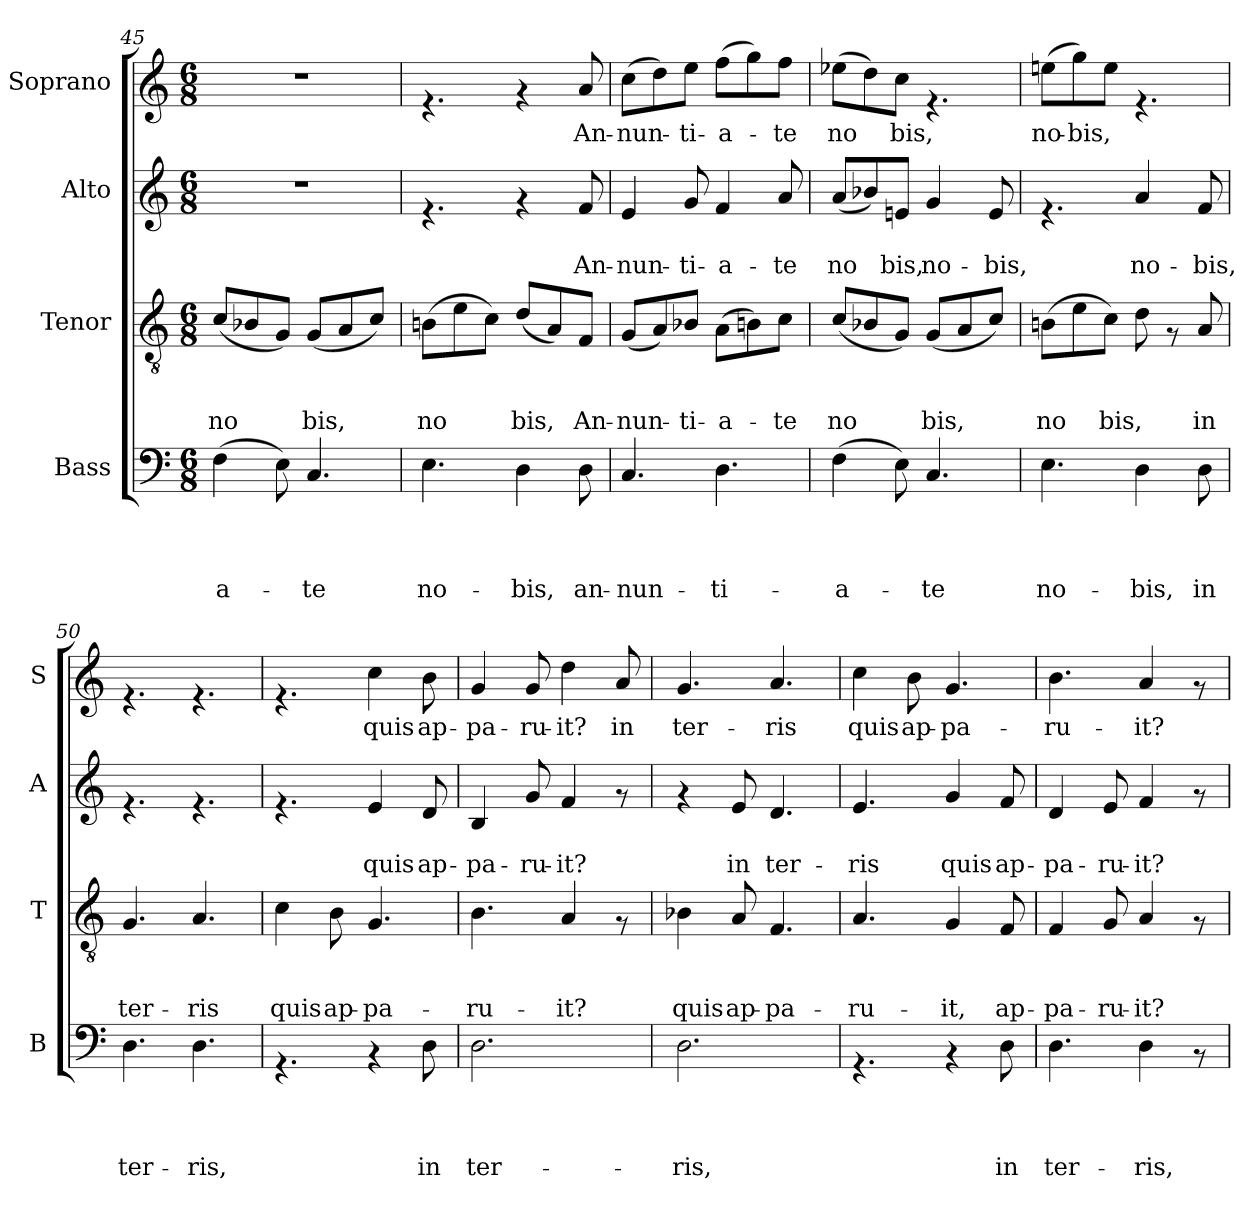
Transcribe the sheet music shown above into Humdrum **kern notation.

**kern	**text	**text	**text	**text	**kern	**text	**text	**text	**kern	**text	**text	**kern	**text
*part4	*part4	*part4	*part4	*part4	*part3	*part3	*part3	*part3	*part2	*part2	*part2	*part1	*part1
*staff4	*staff4	*staff4	*staff4	*staff4	*staff3	*staff3	*staff3	*staff3	*staff2	*staff2	*staff2	*staff1	*staff1
*I"Bass	*	*	*	*	*I"Tenor	*	*	*	*I"Alto	*	*	*I"Soprano	*
*I'B	*	*	*	*	*I'T	*	*	*	*I'A	*	*	*I'S	*
*clefF4	*	*	*	*	*clefGv2	*	*	*	*clefG2	*	*	*clefG2	*
*k[]	*	*	*	*	*k[]	*	*	*	*k[]	*	*	*k[]	*
*C:	*	*	*	*	*C:	*	*	*	*C:	*	*	*C:	*
*M6/8	*	*	*	*	*M6/8	*	*	*	*M6/8	*	*	*M6/8	*
=45	=45	=45	=45	=45	=45	=45	=45	=45	=45	=45	=45	=45	=45
!	!	!	!	!LO:LY:b:rj	!	!	!	!LO:LY:b	!	!	!	!	!
(>4F\	.	.	.	-a-	(<8c/L	.	.	no	2.r	.	.	2.r	.
.	.	.	.	.	8B-X/	.	.	.	.	.	.	.	.
8E\)	.	.	.	.	8G/J)	.	.	.	.	.	.	.	.
!	!	!	!	!LO:LY:b:rj	!	!	!	!LO:LY:b	!	!	!	!	!
4.C/	.	.	.	-te	(<8G/L	.	.	bis,	.	.	.	.	.
.	.	.	.	.	8A/	.	.	.	.	.	.	.	.
.	.	.	.	.	8c/J)	.	.	.	.	.	.	.	.
!!LO:PB:g=z
=46	=46	=46	=46	=46	=46	=46	=46	=46	=46	=46	=46	=46	=46
!	!	!	!	!LO:LY:b:rj	!	!	!	!LO:LY:b	!	!	!	!	!
4.E\	.	.	.	no-	(>8Bni\L	.	.	no	4.rf	.	.	4.rf	.
.	.	.	.	.	8e\	.	.	.	.	.	.	.	.
.	.	.	.	.	8c\J)	.	.	.	.	.	.	.	.
!	!	!	!	!LO:LY:b:rj	!	!	!	!LO:LY:b	!	!	!	!	!
4D\	.	.	.	-bis,	(<8d/L	.	.	bis,	4rf	.	.	4rf	.
.	.	.	.	.	8A/)	.	.	.	.	.	.	.	.
!	!	!	!	!LO:LY:b:rj	!	!	!	!LO:LY:b	!	!	!LO:LY:b	!	!LO:LY:b
8D\	.	.	.	an-	8F/J	.	.	An-	8f/	.	An-	8a/	An-
=47	=47	=47	=47	=47	=47	=47	=47	=47	=47	=47	=47	=47	=47
!	!	!	!	!LO:LY:b:rj	!	!	!	!LO:LY:b	!	!	!LO:LY:b	!	!LO:LY:b
4.C/	.	.	.	-nun-	(<8G/L	.	.	-nun-	4e/	.	-nun-	(>8cc\L	-nun-
.	.	.	.	.	8A/)	.	.	.	.	.	.	8dd\)	.
!	!	!	!	!	!	!	!	!LO:LY:b	!	!	!LO:LY:b	!	!LO:LY:b
.	.	.	.	.	8B-X/J	.	.	-ti-	8g/	.	-ti-	8ee\J	-ti-
!	!	!	!	!LO:LY:b:rj	!	!	!	!LO:LY:b	!	!	!LO:LY:b	!	!LO:LY:b
4.D\	.	.	.	-ti-	(>8A\L	.	.	-a-	4f/	.	-a-	(>8ff\L	-a-
.	.	.	.	.	8Bn\)	.	.	.	.	.	.	8gg\)	.
!	!	!	!	!	!	!	!	!LO:LY:b	!	!	!LO:LY:b	!	!LO:LY:b
.	.	.	.	.	8c\J	.	.	-te	8a/	.	-te	8ff\J	-te
=48	=48	=48	=48	=48	=48	=48	=48	=48	=48	=48	=48	=48	=48
!	!	!	!	!LO:LY:b:rj	!	!	!	!LO:LY:b	!	!	!LO:LY:b	!	!LO:LY:b
(>4F\	.	.	.	-a-	(<8c/L	.	.	no	(<8a/L	.	no	(>8ee-X\L	no
.	.	.	.	.	8B-X/	.	.	.	8b-X/)	.	.	8dd\)	.
!	!	!	!	!	!	!	!	!	!	!	!LO:LY:b	!	!LO:LY:b
8E\)	.	.	.	.	8G/J)	.	.	.	8en/J	.	bis,	8cc\J	bis,
!	!	!	!	!LO:LY:b:rj	!	!	!	!LO:LY:b	!	!	!LO:LY:b	!	!
4.C/	.	.	.	-te	(<8G/L	.	.	bis,	4g/	.	no-	4.rf	.
.	.	.	.	.	8A/	.	.	.	.	.	.	.	.
!	!	!	!	!	!	!	!	!	!	!	!LO:LY:b	!	!
.	.	.	.	.	8c/J)	.	.	.	8e/	.	-bis,	.	.
=49	=49	=49	=49	=49	=49	=49	=49	=49	=49	=49	=49	=49	=49
!	!	!	!	!LO:LY:b:rj	!	!	!	!LO:LY:b	!	!	!	!	!LO:LY:b
4.E\	.	.	.	no-	(>8Bni\L	.	.	no	4.rf	.	.	(>8eeni\L	no-
!	!	!	!	!	!	!	!	!	!	!	!	!	!LO:LY:b
.	.	.	.	.	8e\	.	.	.	.	.	.	8gg\)	-bis,
!	!	!	!	!	!	!	!	!LO:LY:b	!	!	!	!	!
.	.	.	.	.	8c\J)	.	.	bis,	.	.	.	8ee\J	.
!	!	!	!	!LO:LY:b:rj	!	!	!	!	!	!	!LO:LY:b	!	!
4D\	.	.	.	-bis,	8d\	.	.	.	4a/	.	no-	4.rf	.
.	.	.	.	.	8rF	.	.	.	.	.	.	.	.
!	!	!	!	!LO:LY:b:rj	!	!	!	!LO:LY:b	!	!	!LO:LY:b	!	!
8D\	.	.	.	in	8A/	.	.	in	8f/	.	-bis,	.	.
=50	=50	=50	=50	=50	=50	=50	=50	=50	=50	=50	=50	=50	=50
!	!	!	!	!LO:LY:b:rj	!	!	!	!LO:LY:b	!	!	!	!	!
4.D\	.	.	.	ter-	4.G/	.	.	ter-	4.rf	.	.	4.rf	.
!	!	!	!	!LO:LY:b:rj	!	!	!	!LO:LY:b	!	!	!	!	!
4.D\	.	.	.	-ris,	4.A/	.	.	-ris	4.rf	.	.	4.rf	.
=51	=51	=51	=51	=51	=51	=51	=51	=51	=51	=51	=51	=51	=51
!	!	!	!	!	!	!	!	!LO:LY:b	!	!	!	!	!
4.rAA	.	.	.	.	4c\	.	.	quis	4.rf	.	.	4.rf	.
!	!	!	!	!	!	!	!	!LO:LY:b	!	!	!	!	!
.	.	.	.	.	8B\	.	.	ap-	.	.	.	.	.
!	!	!	!	!	!	!	!	!LO:LY:b	!	!	!LO:LY:b	!	!LO:LY:b
4rAA	.	.	.	.	4.G/	.	.	-pa-	4e/	.	quis	4cc\	quis
!	!	!	!	!LO:LY:b:rj	!	!	!	!	!	!	!LO:LY:b	!	!LO:LY:b
8D\	.	.	.	in	.	.	.	.	8d/	.	ap-	8b\	ap-
!!LO:LB:g=z
=52	=52	=52	=52	=52	=52	=52	=52	=52	=52	=52	=52	=52	=52
!	!	!	!	!LO:LY:b:rj	!	!	!	!LO:LY:b	!	!	!LO:LY:b	!	!LO:LY:b
2.D\	.	.	.	ter-	4.B\	.	.	-ru-	4B/	.	-pa-	4g/	-pa-
!	!	!	!	!	!	!	!	!	!	!	!LO:LY:b	!	!LO:LY:b
.	.	.	.	.	.	.	.	.	8g/	.	-ru-	8g/	-ru-
!	!	!	!	!	!	!	!	!LO:LY:b	!	!	!LO:LY:b	!	!LO:LY:b
.	.	.	.	.	4A/	.	.	-it?	4f/	.	-it?	4dd\	-it?
!	!	!	!	!	!	!	!	!	!	!	!	!	!LO:LY:b
.	.	.	.	.	8rF	.	.	.	8rf	.	.	8a/	in
=53	=53	=53	=53	=53	=53	=53	=53	=53	=53	=53	=53	=53	=53
!	!	!	!	!LO:LY:b:rj	!	!	!	!LO:LY:b	!	!	!	!	!LO:LY:b
2.D\	.	.	.	-ris,	4B-X\	.	.	quis	4rf	.	.	4.g/	ter-
!	!	!	!	!	!	!	!	!LO:LY:b	!	!	!LO:LY:b	!	!
.	.	.	.	.	8A/	.	.	ap-	8e/	.	in	.	.
!	!	!	!	!	!	!	!	!LO:LY:b	!	!	!LO:LY:b	!	!LO:LY:b
.	.	.	.	.	4.F/	.	.	-pa-	4.d/	.	ter-	4.a/	-ris
=54	=54	=54	=54	=54	=54	=54	=54	=54	=54	=54	=54	=54	=54
!	!	!	!	!	!	!	!	!LO:LY:b	!	!	!LO:LY:b	!	!LO:LY:b
4.rAA	.	.	.	.	4.A/	.	.	-ru-	4.e/	.	-ris	4cc\	quis
!	!	!	!	!	!	!	!	!	!	!	!	!	!LO:LY:b
.	.	.	.	.	.	.	.	.	.	.	.	8b\	ap-
!	!	!	!	!	!	!	!	!LO:LY:b	!	!	!LO:LY:b	!	!LO:LY:b
4rAA	.	.	.	.	4G/	.	.	-it,	4g/	.	quis	4.g/	-pa-
!	!	!	!	!LO:LY:b:rj	!	!	!	!LO:LY:b	!	!	!LO:LY:b	!	!
8D\	.	.	.	in	8F/	.	.	ap-	8f/	.	ap-	.	.
=55	=55	=55	=55	=55	=55	=55	=55	=55	=55	=55	=55	=55	=55
!	!	!	!	!LO:LY:b:rj	!	!	!	!LO:LY:b	!	!	!LO:LY:b	!	!LO:LY:b
4.D\	.	.	.	ter-	4F/	.	.	-pa-	4d/	.	-pa-	4.b\	-ru-
!	!	!	!	!	!	!	!	!LO:LY:b	!	!	!LO:LY:b	!	!
.	.	.	.	.	8G/	.	.	-ru-	8e/	.	-ru-	.	.
!	!	!	!	!LO:LY:b:rj	!	!	!	!LO:LY:b	!	!	!LO:LY:b	!	!LO:LY:b
4D\	.	.	.	-ris,	4A/	.	.	-it?	4f/	.	-it?	4a/	-it?
8rAA	.	.	.	.	8rF	.	.	.	8rf	.	.	8rf	.
=	=	=	=	=	=	=	=	=	=	=	=	=	=
*-	*-	*-	*-	*-	*-	*-	*-	*-	*-	*-	*-	*-	*-
